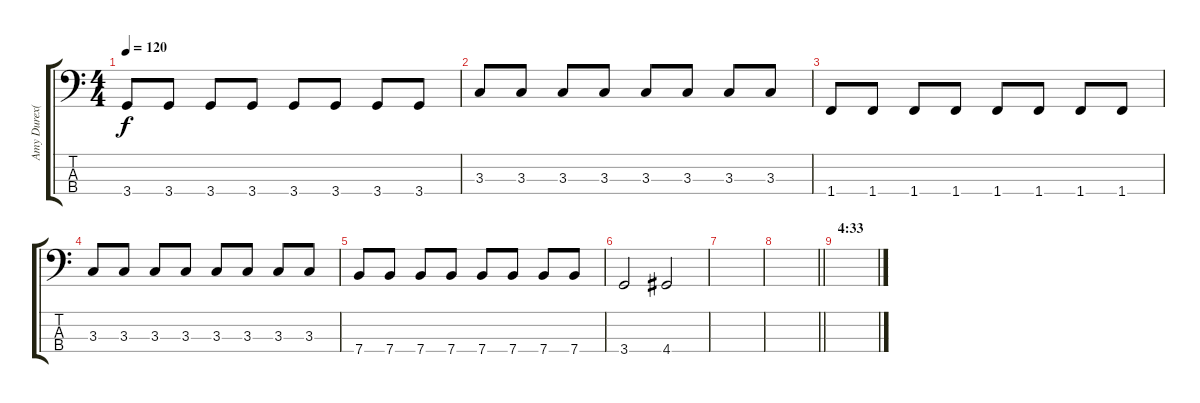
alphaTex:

\track ("Amy Durex(Bass)" "Amy Durex(") {instrument electricbassfinger}
\staff {score tabs}
\tuning (G2 D2 A1 E1) {hide}
\ts (4 4)
\tempo 120
\clef f4
\ks c
3.4.8{dy f} 3.4.8 3.4.8 3.4.8 3.4.8 3.4.8 3.4.8 3.4.8 |
3.3.8 3.3.8 3.3.8 3.3.8 3.3.8 3.3.8 3.3.8 3.3.8 |
1.4.8 1.4.8 1.4.8 1.4.8 1.4.8 1.4.8 1.4.8 1.4.8 |
3.3.8 3.3.8 3.3.8 3.3.8 3.3.8 3.3.8 3.3.8 3.3.8 |
7.4.8 7.4.8 7.4.8 7.4.8 7.4.8 7.4.8 7.4.8 7.4.8 |
3.4.2 4.4.2 |
|
\barLineRight lightlight
|
\section ("" "4:33")
